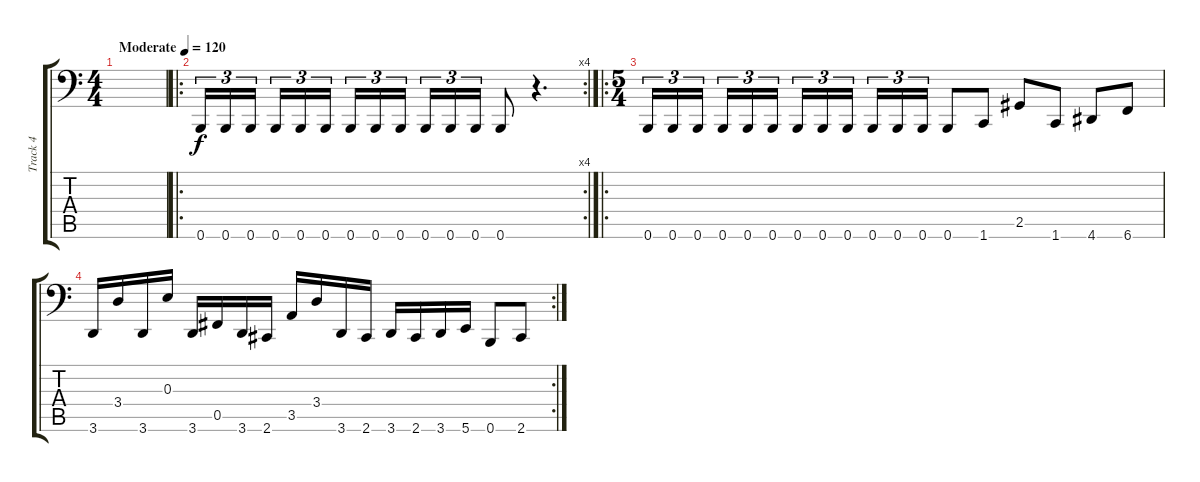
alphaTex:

\track ("Track 4" "Track 4") {instrument electricbasspick}
\staff {score tabs}
\tuning (Db3 Ab2 E2 B1 Gb1 B0) {hide}
\ts (4 4)
\tempo (120 "Moderate")
\clef f4
\ks c
|
\ro
\rc 4
0.6.16{tu (3 2)} 0.6.16{tu (3 2)} 0.6.16{tu (3 2) beam splitsecondary} 0.6.16{tu (3 2)} 0.6.16{tu (3 2)} 0.6.16{tu (3 2)} 0.6.16{tu (3 2)} 0.6.16{tu (3 2)} 0.6.16{tu (3 2) beam splitsecondary} 0.6.16{tu (3 2)} 0.6.16{tu (3 2)} 0.6.16{tu (3 2)} 0.6.8 r.4{d} |
\ro
\ts (5 4)
0.6.16{tu (3 2)} 0.6.16{tu (3 2)} 0.6.16{tu (3 2) beam splitsecondary} 0.6.16{tu (3 2)} 0.6.16{tu (3 2)} 0.6.16{tu (3 2)} 0.6.16{tu (3 2)} 0.6.16{tu (3 2)} 0.6.16{tu (3 2) beam splitsecondary} 0.6.16{tu (3 2)} 0.6.16{tu (3 2)} 0.6.16{tu (3 2)} 0.6.8 1.6.8 2.5.8 1.6.8 4.6.8 6.6.8 |
\rc 2
3.6.16 3.4.16 3.6.16 0.3.16 3.6.16 0.5.16 3.6.16 2.6.16 3.5.16 3.4.16 3.6.16 2.6.16 3.6.16 2.6.16 3.6.16 5.6.16 0.6.8 2.6.8
